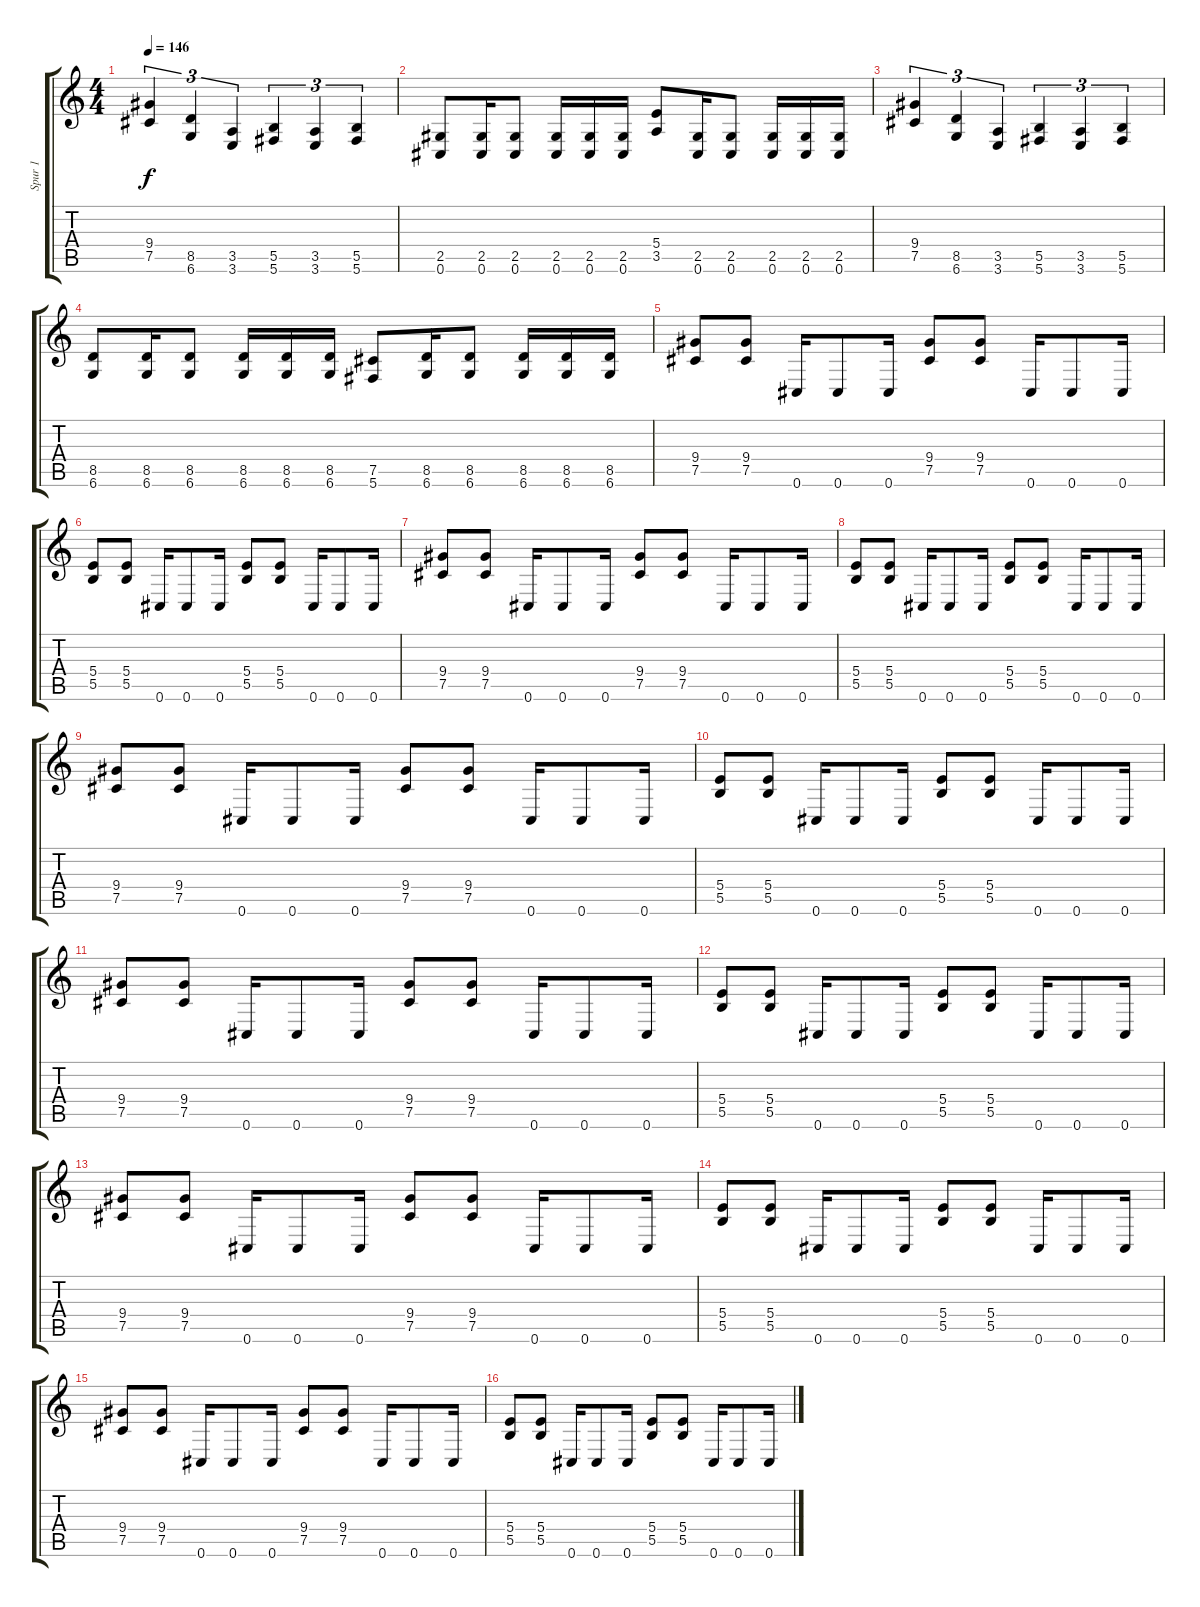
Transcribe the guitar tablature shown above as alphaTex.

\track ("Spur 1" "Spur 1") {instrument distortionguitar}
\staff {score tabs}
\tuning (Db4 Ab3 E3 B2 Gb2 Db2) {hide}
\ts (4 4)
\tempo 146
\clef g2
\ks c
(9.4 7.5).4{tu (3 2) dy f} (8.5 6.6).4{tu (3 2)} (3.5 3.6).4{tu (3 2)} (5.5 5.6).4{tu (3 2)} (3.5 3.6).4{tu (3 2)} (5.5 5.6).4{tu (3 2)} |
(2.5 0.6).8 (2.5 0.6).16 (2.5 0.6).8 (2.5 0.6).16 (2.5 0.6).16 (2.5 0.6).16 (5.4 3.5).8 (2.5 0.6).16 (2.5 0.6).8 (2.5 0.6).16 (2.5 0.6).16 (2.5 0.6).16 |
(9.4 7.5).4{tu (3 2)} (8.5 6.6).4{tu (3 2)} (3.5 3.6).4{tu (3 2)} (5.5 5.6).4{tu (3 2)} (3.5 3.6).4{tu (3 2)} (5.5 5.6).4{tu (3 2)} |
(8.5 6.6).8 (8.5 6.6).16 (8.5 6.6).8 (8.5 6.6).16 (8.5 6.6).16 (8.5 6.6).16 (7.5 5.6).8 (8.5 6.6).16 (8.5 6.6).8 (8.5 6.6).16 (8.5 6.6).16 (8.5 6.6).16 |
(9.4 7.5).8 (9.4 7.5).8 0.6.16 0.6.8 0.6.16 (9.4 7.5).8 (9.4 7.5).8 0.6.16 0.6.8 0.6.16 |
(5.4 5.5).8 (5.4 5.5).8 0.6.16 0.6.8 0.6.16 (5.4 5.5).8 (5.4 5.5).8 0.6.16 0.6.8 0.6.16 |
(9.4 7.5).8 (9.4 7.5).8 0.6.16 0.6.8 0.6.16 (9.4 7.5).8 (9.4 7.5).8 0.6.16 0.6.8 0.6.16 |
(5.4 5.5).8 (5.4 5.5).8 0.6.16 0.6.8 0.6.16 (5.4 5.5).8 (5.4 5.5).8 0.6.16 0.6.8 0.6.16 |
(9.4 7.5).8 (9.4 7.5).8 0.6.16 0.6.8 0.6.16 (9.4 7.5).8 (9.4 7.5).8 0.6.16 0.6.8 0.6.16 |
(5.4 5.5).8 (5.4 5.5).8 0.6.16 0.6.8 0.6.16 (5.4 5.5).8 (5.4 5.5).8 0.6.16 0.6.8 0.6.16 |
(9.4 7.5).8 (9.4 7.5).8 0.6.16 0.6.8 0.6.16 (9.4 7.5).8 (9.4 7.5).8 0.6.16 0.6.8 0.6.16 |
(5.4 5.5).8 (5.4 5.5).8 0.6.16 0.6.8 0.6.16 (5.4 5.5).8 (5.4 5.5).8 0.6.16 0.6.8 0.6.16 |
(9.4 7.5).8 (9.4 7.5).8 0.6.16 0.6.8 0.6.16 (9.4 7.5).8 (9.4 7.5).8 0.6.16 0.6.8 0.6.16 |
(5.4 5.5).8 (5.4 5.5).8 0.6.16 0.6.8 0.6.16 (5.4 5.5).8 (5.4 5.5).8 0.6.16 0.6.8 0.6.16 |
(9.4 7.5).8 (9.4 7.5).8 0.6.16 0.6.8 0.6.16 (9.4 7.5).8 (9.4 7.5).8 0.6.16 0.6.8 0.6.16 |
(5.4 5.5).8 (5.4 5.5).8 0.6.16 0.6.8 0.6.16 (5.4 5.5).8 (5.4 5.5).8 0.6.16 0.6.8 0.6.16
